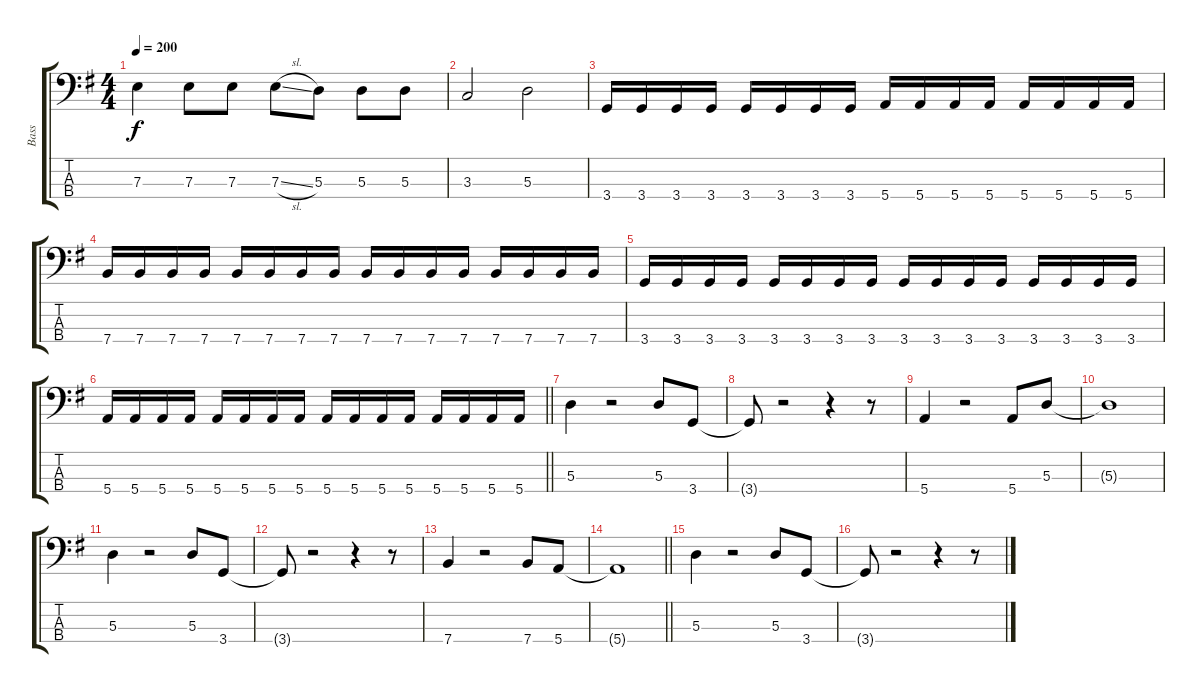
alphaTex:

\track ("Bass" "Bass") {instrument electricbassfinger}
\staff {score tabs}
\tuning (G2 D2 A1 E1) {hide}
\ts (4 4)
\tempo 200
\clef f4
\ks g
7.3.4{dy f} 7.3.8 7.3.8 7.3{sl}.8 5.3.8 5.3.8 5.3.8 |
3.3.2 5.3.2 |
3.4.16 3.4.16 3.4.16 3.4.16 3.4.16 3.4.16 3.4.16 3.4.16 5.4.16 5.4.16 5.4.16 5.4.16 5.4.16 5.4.16 5.4.16 5.4.16 |
7.4.16 7.4.16 7.4.16 7.4.16 7.4.16 7.4.16 7.4.16 7.4.16 7.4.16 7.4.16 7.4.16 7.4.16 7.4.16 7.4.16 7.4.16 7.4.16 |
3.4.16 3.4.16 3.4.16 3.4.16 3.4.16 3.4.16 3.4.16 3.4.16 3.4.16 3.4.16 3.4.16 3.4.16 3.4.16 3.4.16 3.4.16 3.4.16 |
\barLineRight lightlight
5.4.16 5.4.16 5.4.16 5.4.16 5.4.16 5.4.16 5.4.16 5.4.16 5.4.16 5.4.16 5.4.16 5.4.16 5.4.16 5.4.16 5.4.16 5.4.16 |
\section ("" "")
5.3.4 r.2 5.3.8 3.4.8 |
3.4{t}.8 r.2 r.4 r.8 |
5.4.4 r.2 5.4.8 5.3.8 |
5.3{t}.1 |
5.3.4 r.2 5.3.8 3.4.8 |
3.4{t}.8 r.2 r.4 r.8 |
7.4.4 r.2 7.4.8 5.4.8 |
\barLineRight lightlight
5.4{t}.1 |
\section ("" "")
5.3.4 r.2 5.3.8 3.4.8 |
3.4{t}.8 r.2 r.4 r.8
